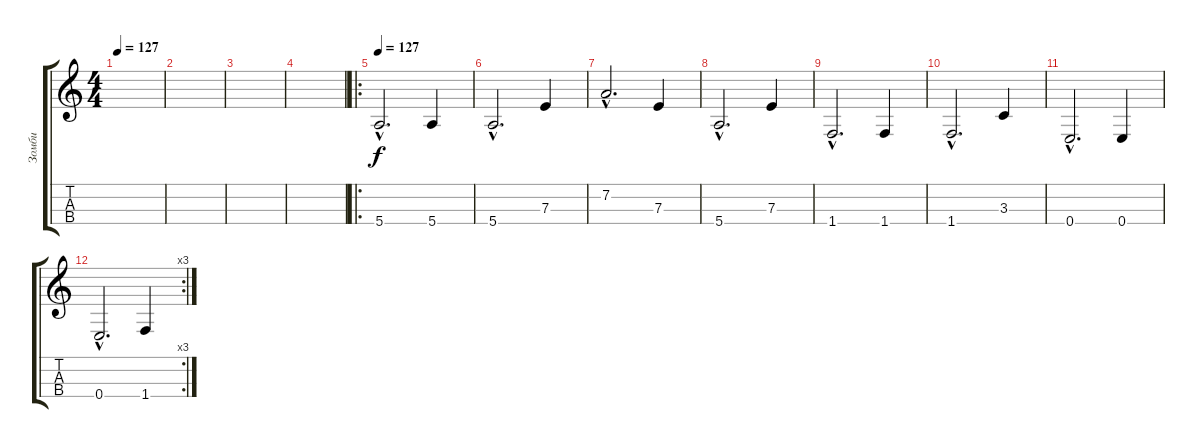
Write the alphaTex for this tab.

\track ("Зомби" "Зомби") {instrument electricbasspick}
\staff {score tabs}
\tuning (G3 D3 A2 E2) {hide}
\ts (4 4)
\tempo 127
\clef g2
\ks c
|
|
|
|
\ro
\tempo 130
\tempo 127
5.4{hac}.2{d} 5.4.4 |
5.4{hac}.2{d} 7.3.4 |
7.2{hac}.2{d} 7.3.4 |
5.4{hac}.2{d} 7.3.4 |
1.4{hac}.2{d} 1.4.4 |
1.4{hac}.2{d} 3.3.4 |
0.4{hac}.2{d} 0.4.4 |
\rc 3
0.4{hac}.2{d} 1.4.4
